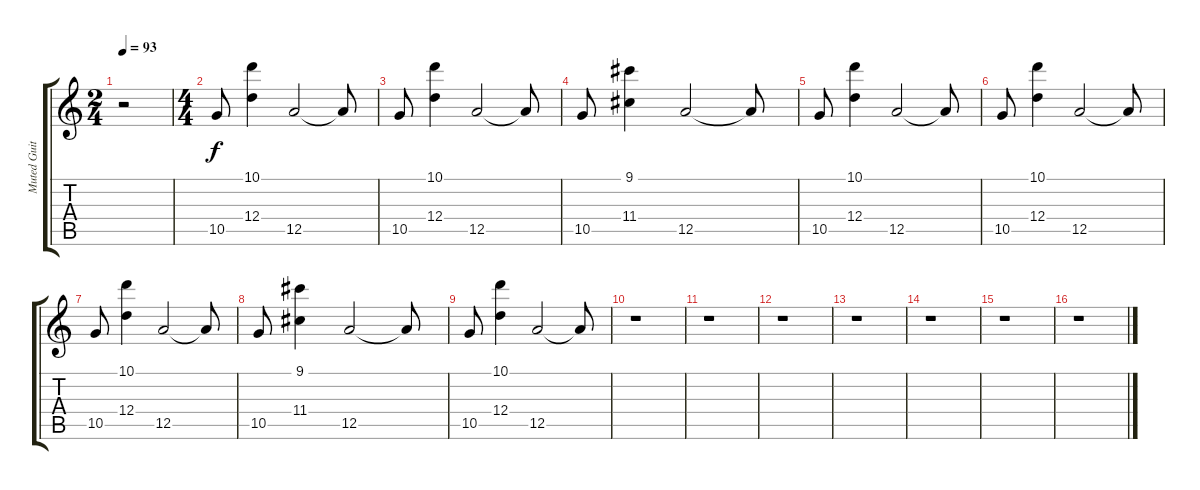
\track ("Muted Guitar" "Muted Guit") {instrument electricguitarmuted}
\staff {score tabs}
\tuning (E4 B3 G3 D3 A2 E2) {hide}
\ts (2 4)
\tempo 93
\clef g2
\ks c
r.2{dy f instrument electricguitarmuted} |
\ts (4 4)
10.5.8 (10.1 12.4).4 12.5.2 12.5{t}.8 |
10.5.8 (10.1 12.4).4 12.5.2 12.5{t}.8 |
10.5.8 (9.1 11.4).4 12.5.2 12.5{t}.8 |
10.5.8 (10.1 12.4).4 12.5.2 12.5{t}.8 |
10.5.8 (10.1 12.4).4 12.5.2 12.5{t}.8 |
10.5.8 (10.1 12.4).4 12.5.2 12.5{t}.8 |
10.5.8 (9.1 11.4).4 12.5.2 12.5{t}.8 |
10.5.8 (10.1 12.4).4 12.5.2 12.5{t}.8 |
r.1 |
r.1 |
r.1 |
r.1 |
r.1 |
r.1 |
r.1
